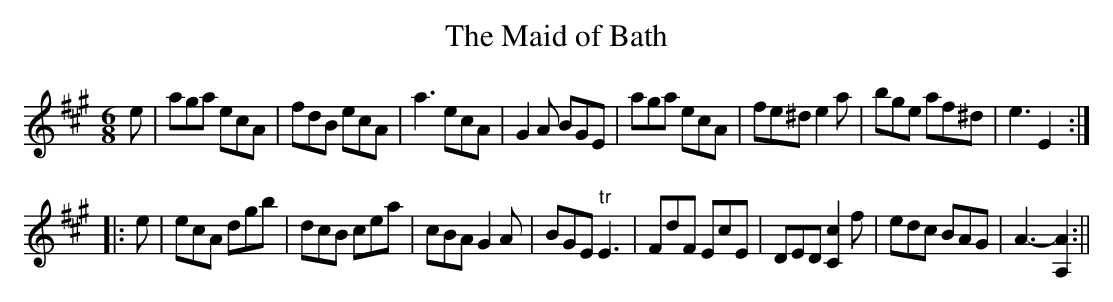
X:1
T:Maid of Bath, The
M:6/8
L:1/8
K:A
e|aga ecA|fdB ecA|a3 ecA|G2A BGE|aga ecA|fe^d e2a|bge af^d|e3 E2:|
|:e|ecA dgb|dcB cea|cBA G2A|BGE "tr"E3|FdF EcE|DED [C2c2]f|edc BAG|A3-[A,2A2]:||
